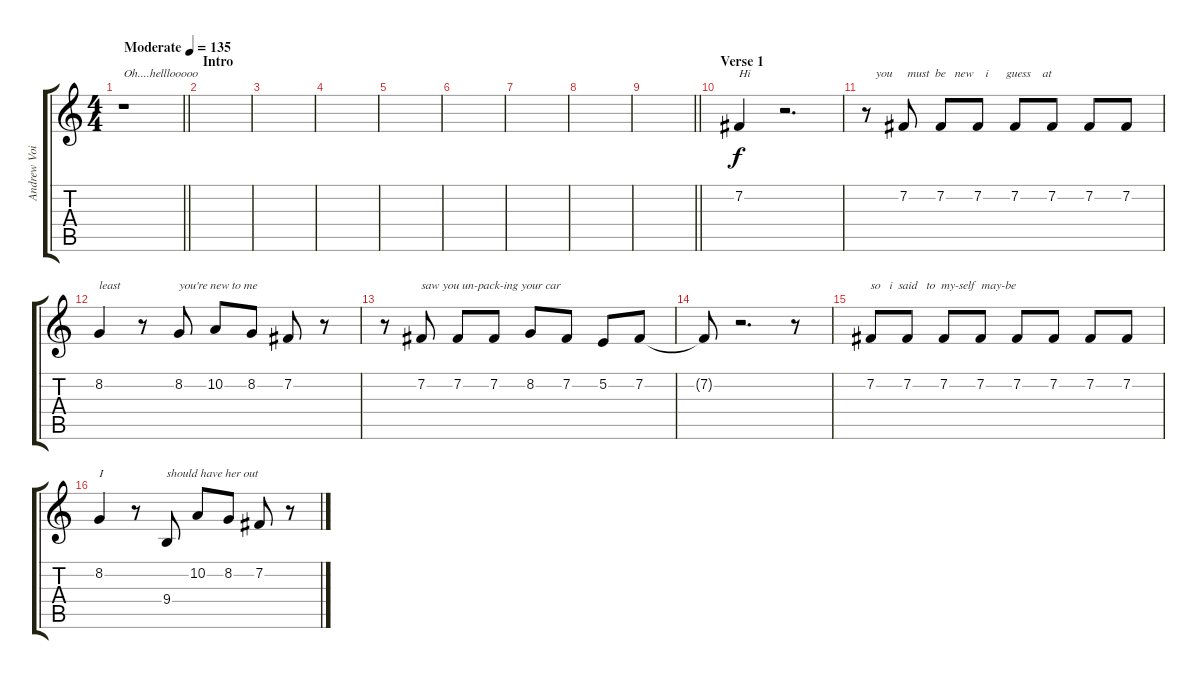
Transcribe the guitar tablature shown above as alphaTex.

\track ("Andrew Voice" "Andrew Voi") {instrument synthvoice}
\staff {score tabs}
\tuning (E4 B3 G3 D3 A2 E2) {hide}
\ts (4 4)
\tempo (135 "Moderate")
\clef g2
\barLineRight lightlight
\ks c
r.1{txt "Oh....helllooooo" dy f instrument synthvoice} |
\section ("" "Intro")
|
|
|
|
|
|
|
\barLineRight lightlight
|
\section ("" "Verse 1")
7.2.4{txt "Hi"} r.2{d} |
r.8{txt "   you     must  be   new    i      guess    at"} 7.2.8 7.2.8 7.2.8 7.2.8 7.2.8 7.2.8 7.2.8 |
8.2.4{txt "least"} r.8 8.2.8{txt "you're new to me"} 10.2.8 8.2.8 7.2.8 r.8 |
r.8 7.2.8{txt "saw you un-pack-ing your car"} 7.2.8 7.2.8 8.2.8 7.2.8 5.2.8 7.2.8 |
7.2{t}.8 r.2{d} r.8 |
7.2.8{txt "so   i  said   to  my-self  may-be"} 7.2.8 7.2.8 7.2.8 7.2.8 7.2.8 7.2.8 7.2.8 |
8.2.4{txt "I"} r.8 9.4.8{txt "should have her out"} 10.2.8 8.2.8 7.2.8 r.8
